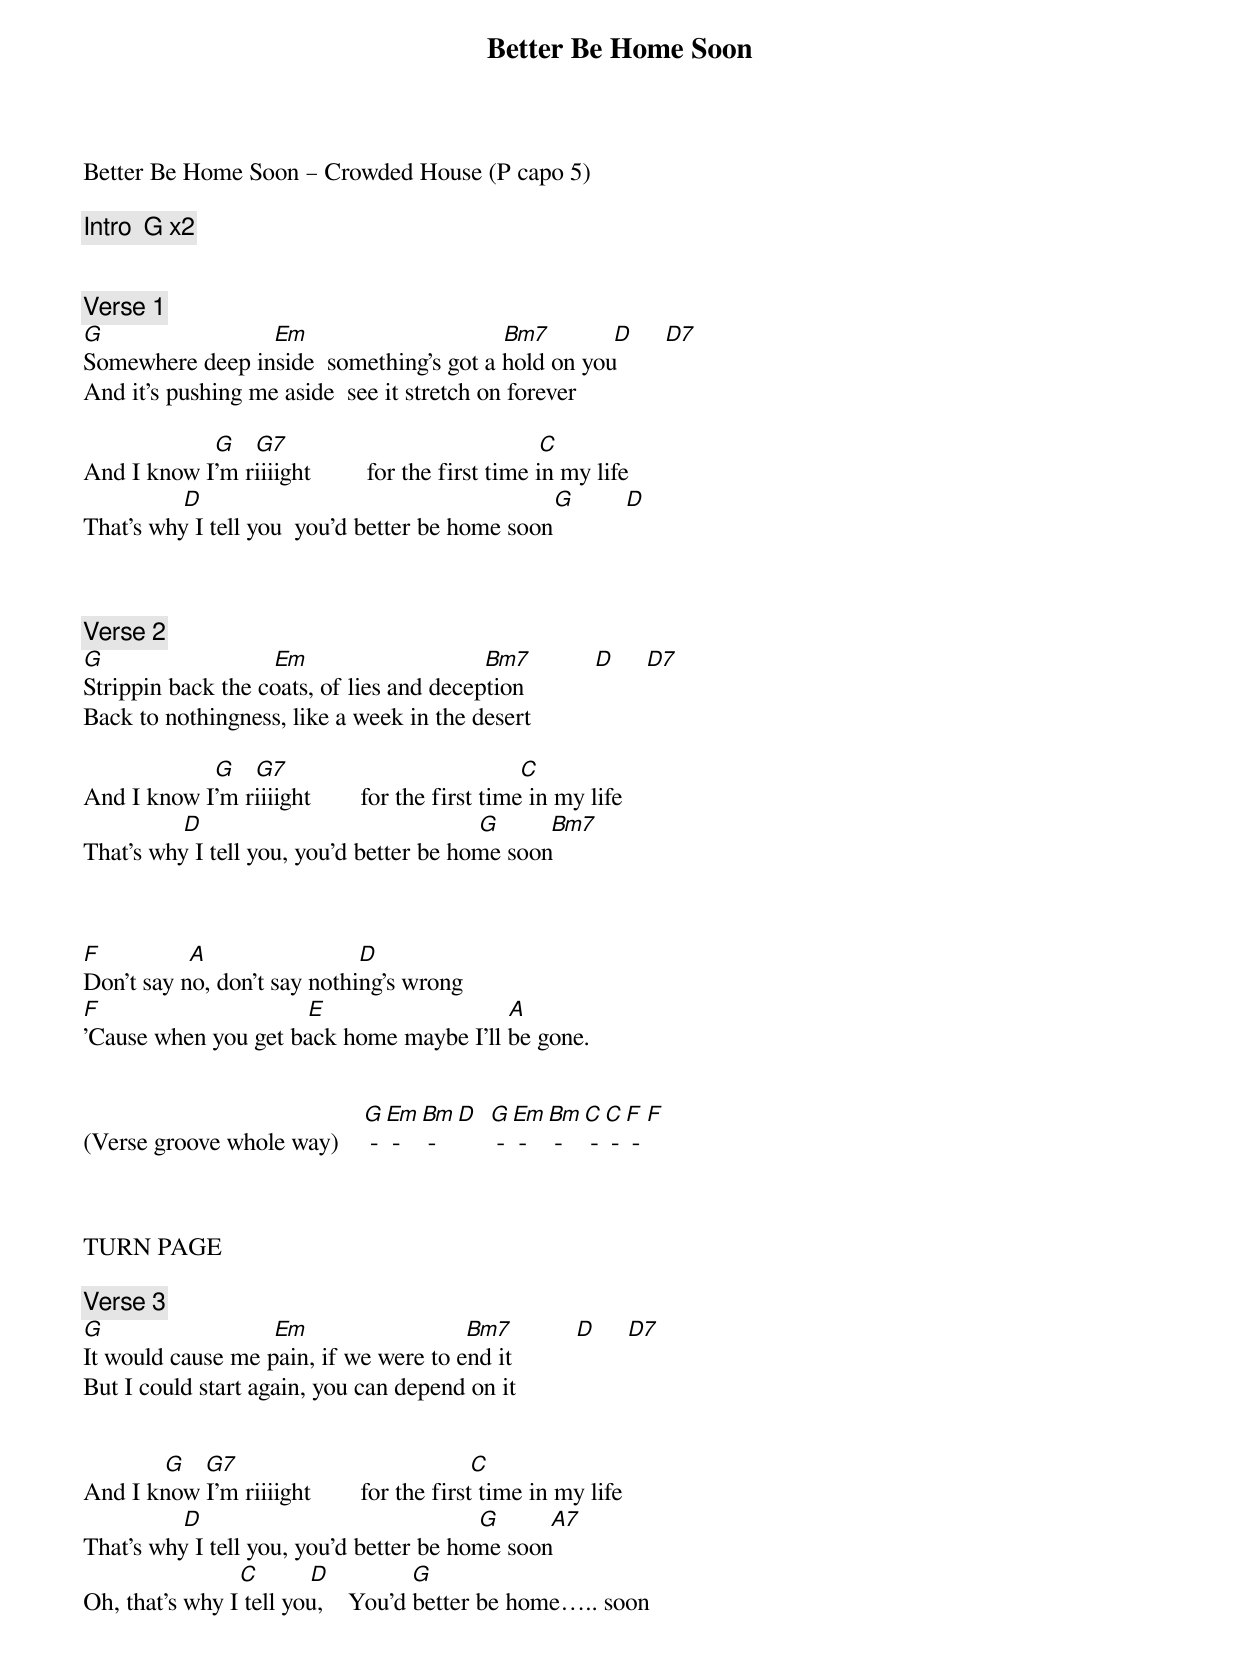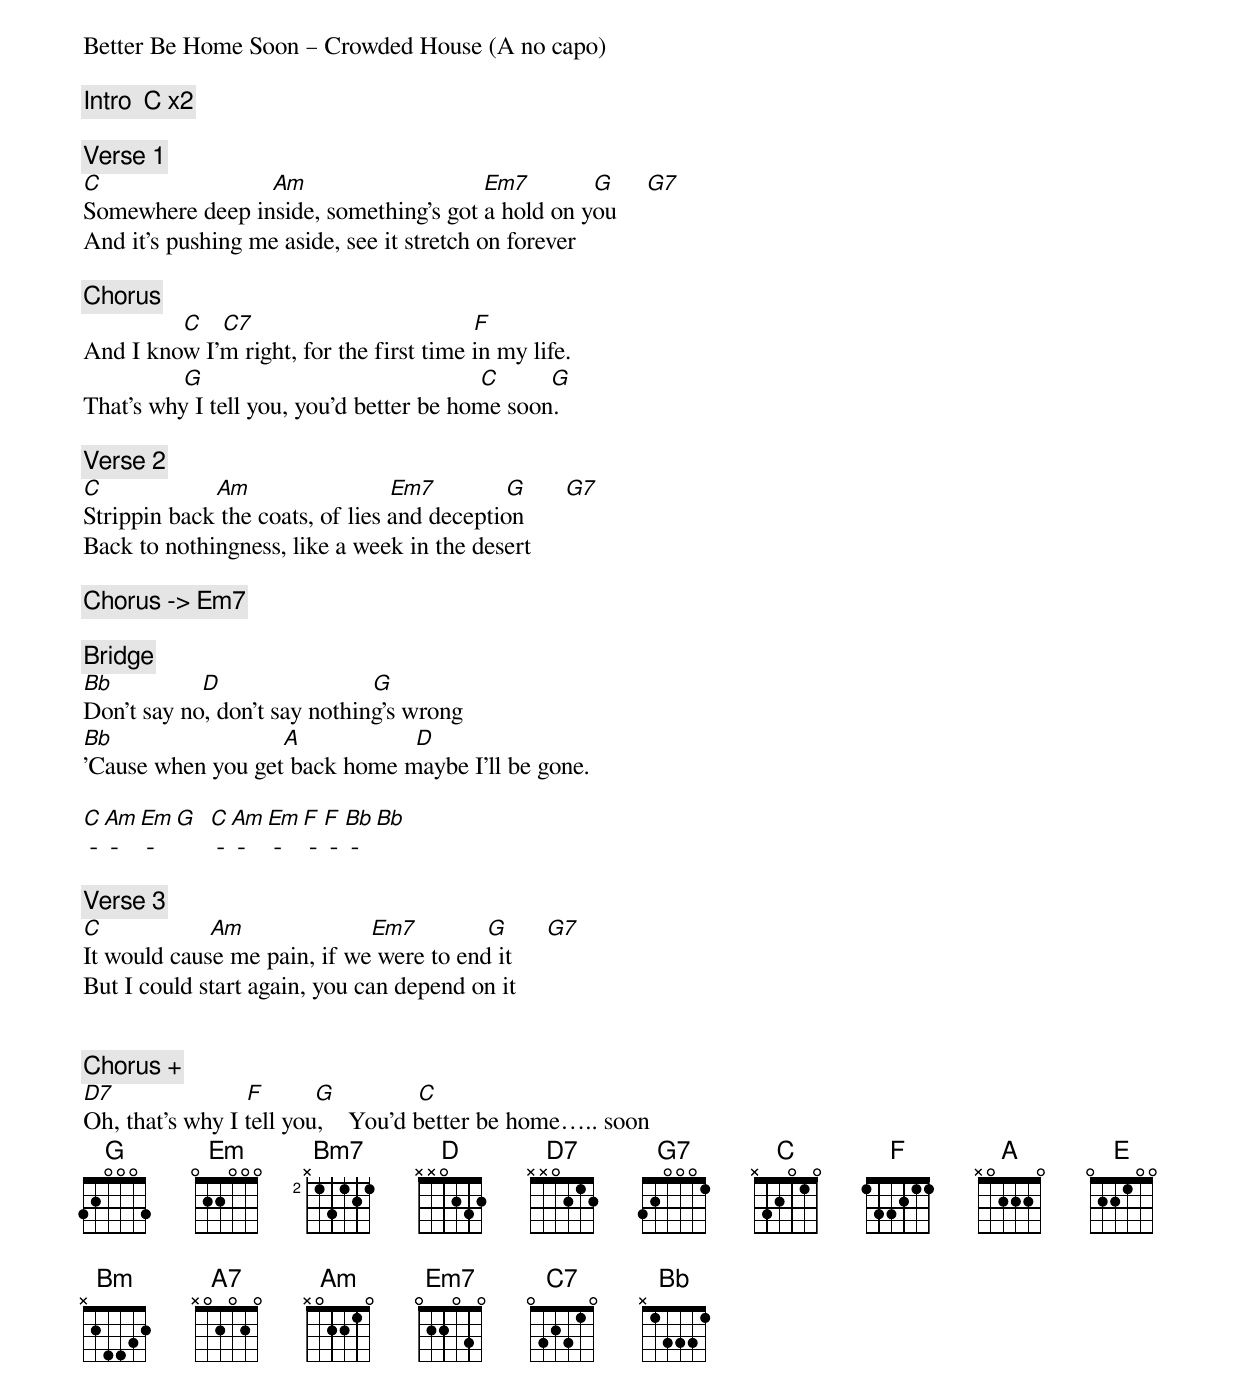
{title: Better Be Home Soon}
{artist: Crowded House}
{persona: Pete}
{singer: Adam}
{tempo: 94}
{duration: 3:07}
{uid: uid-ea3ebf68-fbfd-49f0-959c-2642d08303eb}
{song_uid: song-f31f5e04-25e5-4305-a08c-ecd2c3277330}



Better Be Home Soon – Crowded House (P capo 5)

{comment: Intro  G x2}


{comment: Verse 1}
[G]               	           [Em]                      	     	  [Bm7]          [D]     [D7]
Somewhere deep inside 	something's got a hold on you
And it's pushing me aside 	see it stretch on forever

               	     [G]   [G7]                                     	  [C]
And I know I'm riiiight        	for the first time in my life
             	  [D]                              	                         [G]        [D]
That's why I tell you		you'd better be home soon



{comment: Verse 2}
[G]               	           [Em]                      	     [Bm7]          [D]     [D7]
Strippin back the coats, of lies and deception
Back to nothingness, like a week in the desert

               	     [G]   [G7]                                     [C]
And I know I'm riiiight        for the first time in my life
             	  [D]                              	             [G]        [Bm7]
That's why I tell you, you'd better be home soon



[F]        	     [A]                       	[D]
Don't say no, don't say nothing's wrong
[F]                         		      [E]                             [A]
'Cause when you get back home maybe I'll be gone.


(Verse groove whole way)    [G] - [Em] - [Bm] - [D]		[G] - [Em] - [Bm] - [C] - [C] - [F] - [F]



TURN PAGE

{comment: Verse 3}
[G]               	           [Em]                         [Bm7]          [D]     [D7]
It would cause me pain, if we were to end it
But I could start again, you can depend on it


     		      [G]   [G7]                                     [C]
And I know I'm riiiight        for the first time in my life
             	  [D]                              	             [G]        [A7]
That's why I tell you, you'd better be home soon
                         [C]     	  [D]				         [G]
Oh, that's why I tell you,    You'd better be home….. soon



Better Be Home Soon – Crowded House (A no capo)

{comment: Intro  C x2}

{comment: Verse 1}
[C]               	           [Am]                      	     [Em7]          [G]     [G7]
Somewhere deep inside, something's got a hold on you
And it's pushing me aside, see it stretch on forever

{comment: Chorus}
               	[C]   [C7]                                   [F]
And I know I'm right, for the first time in my life.
             	  [G]                              	             [C]        [G]
That's why I tell you, you'd better be home soon.

{comment: Verse 2}
[C]                 	[Am]                    		[Em7]           [G]      [G7]
Strippin back the coats, of lies and deception
Back to nothingness, like a week in the desert

{comment: Chorus -> Em7}

{comment: Bridge}
[Bb]        	     [D]                       	[G]
Don't say no, don't say nothing's wrong
[Bb]                         		[A]                  [D]
'Cause when you get back home maybe I'll be gone.

[C] - [Am] - [Em] - [G]		[C] - [Am] - [Em] - [F] - [F] - [Bb] - [Bb]

{comment: Verse 3}
[C]                 [Am]                    [Em7]           [G]      [G7]
It would cause me pain, if we were to end it
But I could start again, you can depend on it


{comment: Chorus +}
[D7]                     [F]     	  [G]				         [C]
Oh, that's why I tell you,    You'd better be home….. soon
